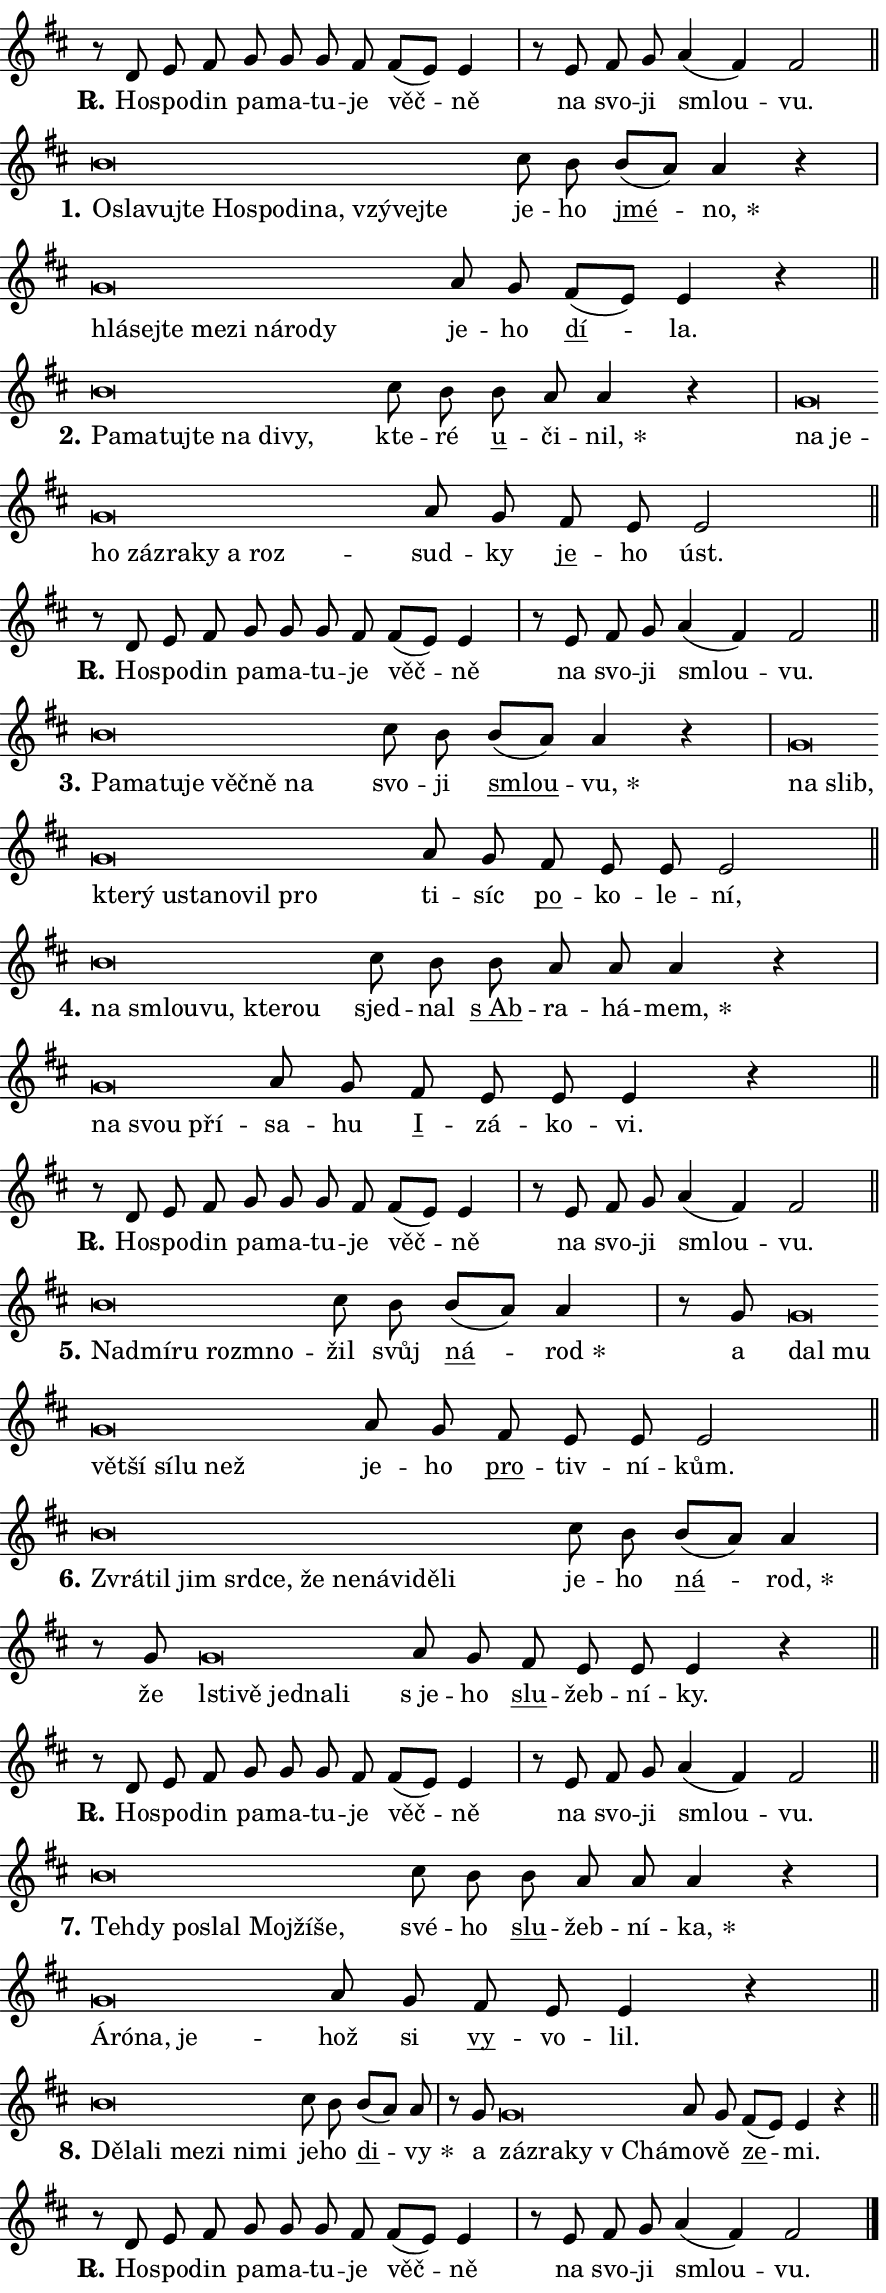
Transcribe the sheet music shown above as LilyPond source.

\version "2.24.0"
\header { tagline = "" }
\paper {
  indent = 0\cm
  top-margin = 0\cm
  right-margin = 0.13\cm % to fit lyric hyphens
  bottom-margin = 0\cm
  left-margin = 0\cm
  paper-width = 15\cm
  page-breaking = #ly:one-page-breaking
  system-system-spacing.basic-distance = #11
  score-system-spacing.basic-distance = #11
  ragged-last = ##f
}


%% Author: Thomas Morley
%% https://lists.gnu.org/archive/html/lilypond-user/2020-05/msg00002.html
#(define (line-position grob)
"Returns position of @var[grob} in current system:
   @code{'start}, if at first time-step
   @code{'end}, if at last time-step
   @code{'middle} otherwise
"
  (let* ((col (ly:item-get-column grob))
         (ln (ly:grob-object col 'left-neighbor))
         (rn (ly:grob-object col 'right-neighbor))
         (col-to-check-left (if (ly:grob? ln) ln col))
         (col-to-check-right (if (ly:grob? rn) rn col))
         (break-dir-left
           (and
             (ly:grob-property col-to-check-left 'non-musical #f)
             (ly:item-break-dir col-to-check-left)))
         (break-dir-right
           (and
             (ly:grob-property col-to-check-right 'non-musical #f)
             (ly:item-break-dir col-to-check-right))))
        (cond ((eqv? 1 break-dir-left) 'start)
              ((eqv? -1 break-dir-right) 'end)
              (else 'middle))))

#(define (tranparent-at-line-position vctor)
  (lambda (grob)
  "Relying on @code{line-position} select the relevant enry from @var{vctor}.
Used to determine transparency,"
    (case (line-position grob)
      ((end) (not (vector-ref vctor 0)))
      ((middle) (not (vector-ref vctor 1)))
      ((start) (not (vector-ref vctor 2))))))

noteHeadBreakVisibility =
#(define-music-function (break-visibility)(vector?)
"Makes @code{NoteHead}s transparent relying on @var{break-visibility}"
#{
  \override NoteHead.transparent =
    #(tranparent-at-line-position break-visibility)
#})

#(define delete-ledgers-for-transparent-note-heads
  (lambda (grob)
    "Reads whether a @code{NoteHead} is transparent.
If so this @code{NoteHead} is removed from @code{'note-heads} from
@var{grob}, which is supposed to be @code{LedgerLineSpanner}.
As a result ledgers are not printed for this @code{NoteHead}"
    (let* ((nhds-array (ly:grob-object grob 'note-heads))
           (nhds-list
             (if (ly:grob-array? nhds-array)
                 (ly:grob-array->list nhds-array)
                 '()))
           ;; Relies on the transparent-property being done before
           ;; Staff.LedgerLineSpanner.after-line-breaking is executed.
           ;; This is fragile ...
           (to-keep
             (remove
               (lambda (nhd)
                 (ly:grob-property nhd 'transparent #f))
               nhds-list)))
      ;; TODO find a better method to iterate over grob-arrays, similiar
      ;; to filter/remove etc for lists
      ;; For now rebuilt from scratch
      (set! (ly:grob-object grob 'note-heads)  '())
      (for-each
        (lambda (nhd)
          (ly:pointer-group-interface::add-grob grob 'note-heads nhd))
        to-keep))))

squashNotes = {
  \override NoteHead.X-extent = #'(-0.2 . 0.2)
  \override NoteHead.Y-extent = #'(-0.75 . 0)
  \override NoteHead.stencil =
    #(lambda (grob)
       (let ((pos (ly:grob-property grob 'staff-position)))
         (begin
           (if (< pos -7) (display "ERROR: Lower brevis then expected\n") (display ""))
           (if (<= pos -6) ly:text-interface::print ly:note-head::print))))
}
unSquashNotes = {
  \revert NoteHead.X-extent
  \revert NoteHead.Y-extent
  \revert NoteHead.stencil
}

hideNotes = \noteHeadBreakVisibility #begin-of-line-visible
unHideNotes = \noteHeadBreakVisibility #all-visible

% work-around for resetting accidentals
% https://lilypond.org/doc/v2.23/Documentation/notation/displaying-rhythms#unmetered-music
cadenzaMeasure = {
  \cadenzaOff
  \partial 1024 s1024
  \cadenzaOn
}

#(define-markup-command (accent layout props text) (markup?)
  "Underline accented syllable"
  (interpret-markup layout props
    #{\markup \override #'(offset . 4.3) \underline { #text }#}))

responsum = \markup \concat {
  "R" \hspace #-1.05 \path #0.1 #'((moveto 0 0.07) (lineto 0.9 0.8)) \hspace #0.05 "."
}

spaceSize = #0.6828661417322834 % exact space size for TeX Gyre Schola

\layout {
  \context {
    \Staff
    \remove "Time_signature_engraver"
    \override LedgerLineSpanner.after-line-breaking = #delete-ledgers-for-transparent-note-heads
  }
  \context {
    \Lyrics {
      \override LyricSpace.minimum-distance = \spaceSize
      \override LyricText.font-name = #"TeX Gyre Schola"
      \override LyricText.font-size = 1
      \override StanzaNumber.font-name = #"TeX Gyre Schola Bold"
      \override StanzaNumber.font-size = 1
    }
  }
  \context {
    \Score 
    \override NoteHead.text =
      #(lambda (grob) 
        (let ((pos (ly:grob-property grob 'staff-position)))
          #{\markup {
            \combine
              \halign #-0.55 \raise #(if (= pos -6) 0 0.5) \override #'(thickness . 2) \draw-line #'(3.2 . 0)
              \musicglyph "noteheads.sM1"
          }#}))
  }
}

% magnetic-lyrics.ily
%
%   written by
%     Jean Abou Samra <jean@abou-samra.fr>
%     Werner Lemberg <wl@gnu.org>
%
%   adapted by
%     Jiri Hon <jiri.hon@gmail.com>
%
% Version 2022-Apr-15

% https://www.mail-archive.com/lilypond-user@gnu.org/msg149350.html

#(define (Left_hyphen_pointer_engraver context)
   "Collect syllable-hyphen-syllable occurrences in lyrics and store
them in properties.  This engraver only looks to the left.  For
example, if the lyrics input is @code{foo -- bar}, it does the
following.

@itemize @bullet
@item
Set the @code{text} property of the @code{LyricHyphen} grob between
@q{foo} and @q{bar} to @code{foo}.

@item
Set the @code{left-hyphen} property of the @code{LyricText} grob with
text @q{foo} to the @code{LyricHyphen} grob between @q{foo} and
@q{bar}.
@end itemize

Use this auxiliary engraver in combination with the
@code{lyric-@/text::@/apply-@/magnetic-@/offset!} hook."
   (let ((hyphen #f)
         (text #f))
     (make-engraver
      (acknowledgers
       ((lyric-syllable-interface engraver grob source-engraver)
        (set! text grob)))
      (end-acknowledgers
       ((lyric-hyphen-interface engraver grob source-engraver)
        ;(when (not (grob::has-interface grob 'lyric-space-interface))
          (set! hyphen grob)));)
      ((stop-translation-timestep engraver)
       (when (and text hyphen)
         (ly:grob-set-object! text 'left-hyphen hyphen))
       (set! text #f)
       (set! hyphen #f)))))

#(define (lyric-text::apply-magnetic-offset! grob)
   "If the space between two syllables is less than the value in
property @code{LyricText@/.details@/.squash-threshold}, move the right
syllable to the left so that it gets concatenated with the left
syllable.

Use this function as a hook for
@code{LyricText@/.after-@/line-@/breaking} if the
@code{Left_@/hyphen_@/pointer_@/engraver} is active."
   (let ((hyphen (ly:grob-object grob 'left-hyphen #f)))
     (when hyphen
       (let ((left-text (ly:spanner-bound hyphen LEFT)))
         (when (grob::has-interface left-text 'lyric-syllable-interface)
           (let* ((common (ly:grob-common-refpoint grob left-text X))
                  (this-x-ext (ly:grob-extent grob common X))
                  (left-x-ext
                   (begin
                     ;; Trigger magnetism for left-text.
                     (ly:grob-property left-text 'after-line-breaking)
                     (ly:grob-extent left-text common X)))
                  ;; `delta` is the gap width between two syllables.
                  (delta (- (interval-start this-x-ext)
                            (interval-end left-x-ext)))
                  (details (ly:grob-property grob 'details))
                  (threshold (assoc-get 'squash-threshold details 0.2)))
             (when (< delta threshold)
               (let* (;; We have to manipulate the input text so that
                      ;; ligatures crossing syllable boundaries are not
                      ;; disabled.  For languages based on the Latin
                      ;; script this is essentially a beautification.
                      ;; However, for non-Western scripts it can be a
                      ;; necessity.
                      (lt (ly:grob-property left-text 'text))
                      (rt (ly:grob-property grob 'text))
                      (is-space (grob::has-interface hyphen 'lyric-space-interface))
                      (space (if is-space " " ""))
                      (extra-delta (if is-space spaceSize 0))
                      ;; Append new syllable.
                      (ltrt-space (if (and (string? lt) (string? rt))
                                (string-append lt space rt)
                                (make-concat-markup (list lt space rt))))
                      ;; Right-align `ltrt` to the right side.
                      (ltrt-space-markup (grob-interpret-markup
                               grob
                               (make-translate-markup
                                (cons (interval-length this-x-ext) 0)
                                (make-right-align-markup ltrt-space)))))
                 (begin
                   ;; Don't print `left-text`.
                   (ly:grob-set-property! left-text 'stencil #f)
                   ;; Set text and stencil (which holds all collected
                   ;; syllables so far) and shift it to the left.
                   (ly:grob-set-property! grob 'text ltrt-space)
                   (ly:grob-set-property! grob 'stencil ltrt-space-markup)
                   (ly:grob-translate-axis! grob (- (- delta extra-delta)) X))))))))))


#(define (lyric-hyphen::displace-bounds-first grob)
   ;; Make very sure this callback isn't triggered too early.
   (let ((left (ly:spanner-bound grob LEFT))
         (right (ly:spanner-bound grob RIGHT)))
     (ly:grob-property left 'after-line-breaking)
     (ly:grob-property right 'after-line-breaking)
     (ly:lyric-hyphen::print grob)))

squashThreshold = #0.4

\layout {
  \context {
    \Lyrics
    \consists #Left_hyphen_pointer_engraver
    \override LyricText.after-line-breaking =
      #lyric-text::apply-magnetic-offset!
    \override LyricHyphen.stencil = #lyric-hyphen::displace-bounds-first
    \override LyricText.details.squash-threshold = \squashThreshold
    \override LyricHyphen.minimum-distance = 0
    \override LyricHyphen.minimum-length = \squashThreshold
  }
}

squashText = \override LyricText.details.squash-threshold = 9999
unSquashText = \override LyricText.details.squash-threshold = \squashThreshold

leftText = \override LyricText.self-alignment-X = #LEFT
unLeftText = \revert LyricText.self-alignment-X

starOffset = #(lambda (grob) 
                (let ((x_offset (ly:self-alignment-interface::aligned-on-x-parent grob)))
                  (if (= x_offset 0) 0 (+ x_offset 1.2))))

star = #(define-music-function (syllable)(string?)
"Append star separator at the end of a syllable"
#{
  \once \override LyricText.X-offset = #starOffset
  \lyricmode { \markup {
    #syllable
    \override #'((font-name . "TeX Gyre Schola Bold")) \hspace #0.2 \lower #0.65 \larger "*"
  } }
#})

starAccent = #(define-music-function (syllable)(string?)
"Append star separator at the end of a syllable and make accent"
#{
  \once \override LyricText.X-offset = #starOffset
  \lyricmode { \markup {
    \accent #syllable
    \override #'((font-name . "TeX Gyre Schola Bold")) \hspace #0.2 \lower #0.65 \larger "*"
  } }
#})

breath = #(define-music-function (syllable)(string?)
"Append breathing indicator at the end of a syllable"
#{
  \lyricmode { \markup { #syllable "+" } }
#})

optionalBreath = #(define-music-function (syllable)(string?)
"Append optional breathing indicator at the end of a syllable"
#{
  \lyricmode { \markup { #syllable "(+)" } }
#})


\score {
    <<
        \new Voice = "melody" { \cadenzaOn \key d \major \relative { r8 d' e fis g g g fis \bar "" fis[( e)] e4 \cadenzaMeasure \bar "|" r8 e fis g \bar "" a4( fis) fis2 \cadenzaMeasure \bar "||" \break } }
        \new Lyrics \lyricsto "melody" { \lyricmode { \set stanza = \responsum
Ho -- spo -- din pa -- ma -- tu -- je věč -- ně na svo -- ji smlou -- vu. } }
    >>
    \layout {}
}

\score {
    <<
        \new Voice = "melody" { \cadenzaOn \key d \major \relative { \squashNotes b'\breve*1/16 \hideNotes \breve*1/16 \bar "" \breve*1/16 \bar "" \breve*1/16 \bar "" \breve*1/16 \bar "" \breve*1/16 \bar "" \breve*1/16 \bar "" \breve*1/16 \bar "" \breve*1/16 \bar "" \breve*1/16 \breve*1/16 \bar "" \unHideNotes \unSquashNotes cis8 b \bar "" b[( a)] a4 r \cadenzaMeasure \bar "|" \squashNotes g\breve*1/16 \hideNotes \breve*1/16 \bar "" \breve*1/16 \bar "" \breve*1/16 \bar "" \breve*1/16 \bar "" \breve*1/16 \bar "" \breve*1/16 \breve*1/16 \bar "" \unHideNotes \unSquashNotes a8 g \bar "" fis[( e)] e4 r \cadenzaMeasure \bar "||" \break } }
        \new Lyrics \lyricsto "melody" { \lyricmode { \set stanza = "1."
\leftText O -- \squashText sla -- vuj -- te Ho -- spo -- di -- na, vzý -- vej -- te \unLeftText \unSquashText je -- ho \markup \accent jmé -- \star no, \leftText hlá -- \squashText sej -- te me -- zi ná -- ro -- dy \unLeftText \unSquashText je -- ho \markup \accent dí -- la. } }
    >>
    \layout {}
}

\score {
    <<
        \new Voice = "melody" { \cadenzaOn \key d \major \relative { \squashNotes b'\breve*1/16 \hideNotes \breve*1/16 \bar "" \breve*1/16 \bar "" \breve*1/16 \bar "" \breve*1/16 \bar "" \breve*1/16 \breve*1/16 \bar "" \unHideNotes \unSquashNotes cis8 b \bar "" b a a4 r \cadenzaMeasure \bar "|" \squashNotes g\breve*1/16 \hideNotes \breve*1/16 \bar "" \breve*1/16 \bar "" \breve*1/16 \bar "" \breve*1/16 \bar "" \breve*1/16 \bar "" \breve*1/16 \breve*1/16 \bar "" \unHideNotes \unSquashNotes a8 g \bar "" fis e e2 \cadenzaMeasure \bar "||" \break } }
        \new Lyrics \lyricsto "melody" { \lyricmode { \set stanza = "2."
\leftText Pa -- \squashText ma -- tuj -- te na di -- vy, \unLeftText \unSquashText kte -- ré \markup \accent u -- či -- \star nil, \leftText na \squashText je -- ho zá -- zra -- ky a roz -- \unLeftText \unSquashText sud -- ky \markup \accent je -- ho úst. } }
    >>
    \layout {}
}

\score {
    <<
        \new Voice = "melody" { \cadenzaOn \key d \major \relative { r8 d' e fis g g g fis \bar "" fis[( e)] e4 \cadenzaMeasure \bar "|" r8 e fis g \bar "" a4( fis) fis2 \cadenzaMeasure \bar "||" \break } }
        \new Lyrics \lyricsto "melody" { \lyricmode { \set stanza = \responsum
Ho -- spo -- din pa -- ma -- tu -- je věč -- ně na svo -- ji smlou -- vu. } }
    >>
    \layout {}
}

\score {
    <<
        \new Voice = "melody" { \cadenzaOn \key d \major \relative { \squashNotes b'\breve*1/16 \hideNotes \breve*1/16 \bar "" \breve*1/16 \bar "" \breve*1/16 \bar "" \breve*1/16 \bar "" \breve*1/16 \breve*1/16 \bar "" \unHideNotes \unSquashNotes cis8 b \bar "" b[( a)] a4 r \cadenzaMeasure \bar "|" \squashNotes g\breve*1/16 \hideNotes \breve*1/16 \bar "" \breve*1/16 \bar "" \breve*1/16 \bar "" \breve*1/16 \bar "" \breve*1/16 \bar "" \breve*1/16 \bar "" \breve*1/16 \breve*1/16 \bar "" \unHideNotes \unSquashNotes a8 g \bar "" fis e e e2 \cadenzaMeasure \bar "||" \break } }
        \new Lyrics \lyricsto "melody" { \lyricmode { \set stanza = "3."
\leftText Pa -- \squashText ma -- tu -- je věč -- ně na \unLeftText \unSquashText svo -- ji \markup \accent smlou -- \star vu, \leftText na \squashText slib, kte -- rý u -- sta -- no -- vil pro \unLeftText \unSquashText ti -- síc \markup \accent po -- ko -- le -- ní, } }
    >>
    \layout {}
}

\score {
    <<
        \new Voice = "melody" { \cadenzaOn \key d \major \relative { \squashNotes b'\breve*1/16 \hideNotes \breve*1/16 \bar "" \breve*1/16 \bar "" \breve*1/16 \breve*1/16 \bar "" \unHideNotes \unSquashNotes cis8 b \bar "" b a a a4 r \cadenzaMeasure \bar "|" \squashNotes g\breve*1/16 \hideNotes \breve*1/16 \breve*1/16 \bar "" \unHideNotes \unSquashNotes a8 g \bar "" fis e e e4 r \cadenzaMeasure \bar "||" \break } }
        \new Lyrics \lyricsto "melody" { \lyricmode { \set stanza = "4."
\leftText na \squashText smlou -- vu, kte -- rou \unLeftText \unSquashText sjed -- nal \markup \accent "s Ab" -- ra -- há -- \star mem, \leftText na \squashText svou pří -- \unLeftText \unSquashText sa -- hu \markup \accent I -- zá -- ko -- vi. } }
    >>
    \layout {}
}

\score {
    <<
        \new Voice = "melody" { \cadenzaOn \key d \major \relative { r8 d' e fis g g g fis \bar "" fis[( e)] e4 \cadenzaMeasure \bar "|" r8 e fis g \bar "" a4( fis) fis2 \cadenzaMeasure \bar "||" \break } }
        \new Lyrics \lyricsto "melody" { \lyricmode { \set stanza = \responsum
Ho -- spo -- din pa -- ma -- tu -- je věč -- ně na svo -- ji smlou -- vu. } }
    >>
    \layout {}
}

\score {
    <<
        \new Voice = "melody" { \cadenzaOn \key d \major \relative { \squashNotes b'\breve*1/16 \hideNotes \breve*1/16 \bar "" \breve*1/16 \bar "" \breve*1/16 \breve*1/16 \bar "" \unHideNotes \unSquashNotes cis8 b \bar "" b[( a)] a4 \cadenzaMeasure \bar "|" r8 g8 \squashNotes g\breve*1/16 \hideNotes \breve*1/16 \bar "" \breve*1/16 \bar "" \breve*1/16 \bar "" \breve*1/16 \bar "" \breve*1/16 \breve*1/16 \bar "" \unHideNotes \unSquashNotes a8 g \bar "" fis e e e2 \cadenzaMeasure \bar "||" \break } }
        \new Lyrics \lyricsto "melody" { \lyricmode { \set stanza = "5."
\leftText Nad -- \squashText mí -- ru roz -- mno -- \unLeftText \unSquashText žil svůj \markup \accent ná -- \star rod a \leftText dal \squashText mu vět -- ší sí -- lu než \unLeftText \unSquashText je -- ho \markup \accent pro -- tiv -- ní -- kům. } }
    >>
    \layout {}
}

\score {
    <<
        \new Voice = "melody" { \cadenzaOn \key d \major \relative { \squashNotes b'\breve*1/16 \hideNotes \breve*1/16 \bar "" \breve*1/16 \bar "" \breve*1/16 \bar "" \breve*1/16 \bar "" \breve*1/16 \bar "" \breve*1/16 \bar "" \breve*1/16 \bar "" \breve*1/16 \bar "" \breve*1/16 \breve*1/16 \bar "" \unHideNotes \unSquashNotes cis8 b \bar "" b[( a)] a4 \cadenzaMeasure \bar "|" r8 g8 \squashNotes g\breve*1/16 \hideNotes \breve*1/16 \bar "" \breve*1/16 \bar "" \breve*1/16 \breve*1/16 \bar "" \unHideNotes \unSquashNotes a8 g \bar "" fis e e e4 r \cadenzaMeasure \bar "||" \break } }
        \new Lyrics \lyricsto "melody" { \lyricmode { \set stanza = "6."
\leftText Zvrá -- \squashText til jim srd -- ce, že ne -- ná -- vi -- dě -- li \unLeftText \unSquashText je -- ho \markup \accent ná -- \star rod, že \leftText lsti -- \squashText vě jed -- na -- li \unLeftText \unSquashText "s je" -- ho \markup \accent slu -- žeb -- ní -- ky. } }
    >>
    \layout {}
}

\score {
    <<
        \new Voice = "melody" { \cadenzaOn \key d \major \relative { r8 d' e fis g g g fis \bar "" fis[( e)] e4 \cadenzaMeasure \bar "|" r8 e fis g \bar "" a4( fis) fis2 \cadenzaMeasure \bar "||" \break } }
        \new Lyrics \lyricsto "melody" { \lyricmode { \set stanza = \responsum
Ho -- spo -- din pa -- ma -- tu -- je věč -- ně na svo -- ji smlou -- vu. } }
    >>
    \layout {}
}

\score {
    <<
        \new Voice = "melody" { \cadenzaOn \key d \major \relative { \squashNotes b'\breve*1/16 \hideNotes \breve*1/16 \bar "" \breve*1/16 \bar "" \breve*1/16 \bar "" \breve*1/16 \bar "" \breve*1/16 \breve*1/16 \bar "" \unHideNotes \unSquashNotes cis8 b \bar "" b a a a4 r \cadenzaMeasure \bar "|" \squashNotes g\breve*1/16 \hideNotes \breve*1/16 \bar "" \breve*1/16 \breve*1/16 \bar "" \unHideNotes \unSquashNotes a8 g \bar "" fis e e4 r \cadenzaMeasure \bar "||" \break } }
        \new Lyrics \lyricsto "melody" { \lyricmode { \set stanza = "7."
\leftText Teh -- \squashText dy po -- slal Moj -- ží -- še, \unLeftText \unSquashText své -- ho \markup \accent slu -- žeb -- ní -- \star ka, \leftText Á -- \squashText ró -- na, je -- \unLeftText \unSquashText hož si \markup \accent vy -- vo -- lil. } }
    >>
    \layout {}
}

\score {
    <<
        \new Voice = "melody" { \cadenzaOn \key d \major \relative { \squashNotes b'\breve*1/16 \hideNotes \breve*1/16 \bar "" \breve*1/16 \bar "" \breve*1/16 \bar "" \breve*1/16 \bar "" \breve*1/16 \breve*1/16 \bar "" \unHideNotes \unSquashNotes cis8 b \bar "" b[( a)] a \cadenzaMeasure \bar "|" r8 g8 \squashNotes g\breve*1/16 \hideNotes \breve*1/16 \bar "" \breve*1/16 \breve*1/16 \bar "" \unHideNotes \unSquashNotes a8 g \bar "" fis[( e)] e4 r \cadenzaMeasure \bar "||" \break } }
        \new Lyrics \lyricsto "melody" { \lyricmode { \set stanza = "8."
\leftText Dě -- \squashText la -- li me -- zi ni -- mi \unLeftText \unSquashText je -- ho \markup \accent di -- \star vy a \leftText zá -- \squashText zra -- ky "v Chá" -- \unLeftText \unSquashText mo -- vě \markup \accent ze -- mi. } }
    >>
    \layout {}
}

\score {
    <<
        \new Voice = "melody" { \cadenzaOn \key d \major \relative { r8 d' e fis g g g fis \bar "" fis[( e)] e4 \cadenzaMeasure \bar "|" r8 e fis g \bar "" a4( fis) fis2 \cadenzaMeasure \bar "||" \break } \bar "|." }
        \new Lyrics \lyricsto "melody" { \lyricmode { \set stanza = \responsum
Ho -- spo -- din pa -- ma -- tu -- je věč -- ně na svo -- ji smlou -- vu. } }
    >>
    \layout {}
}
